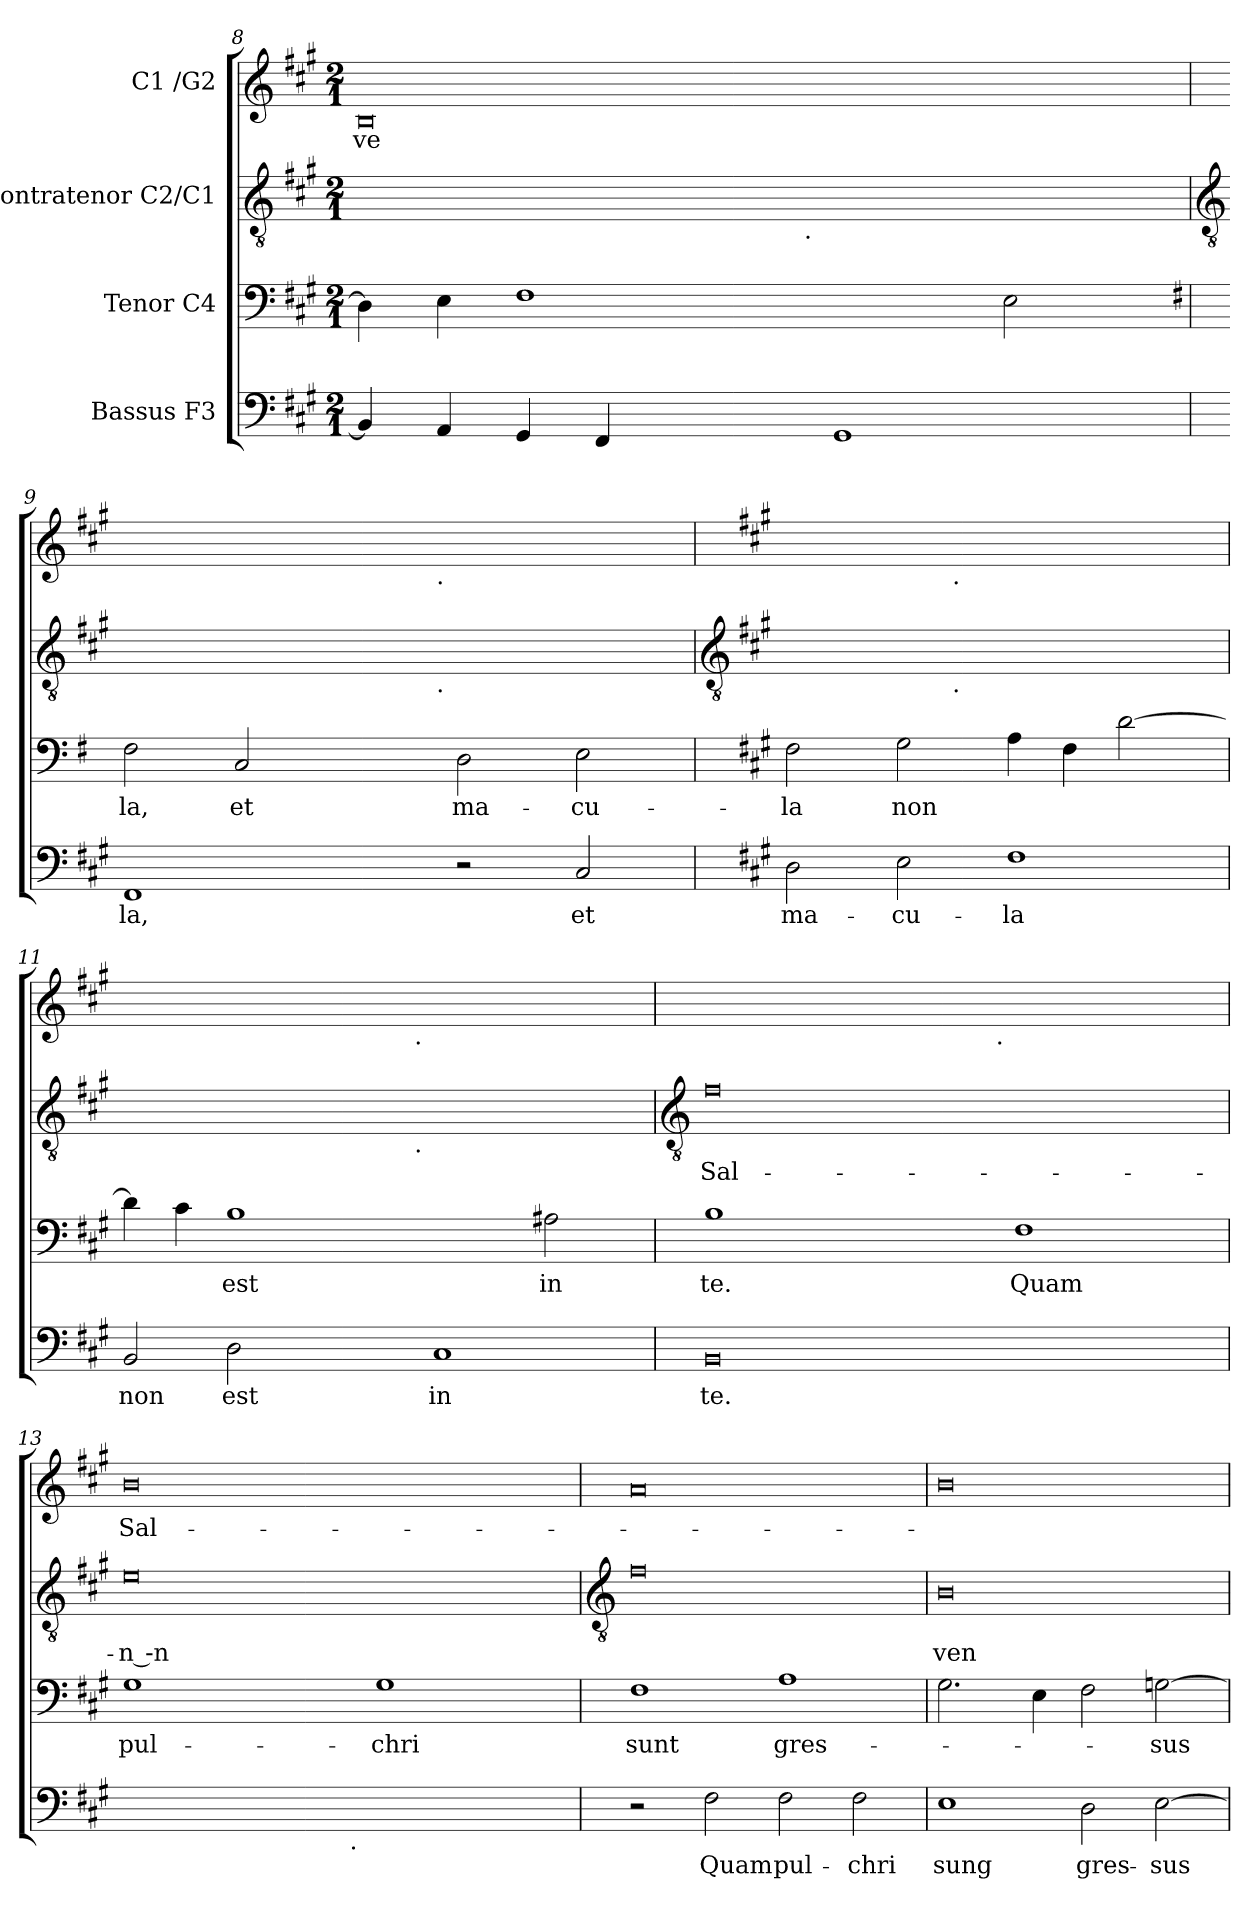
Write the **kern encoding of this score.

**kern	**text	**kern	**text	**kern	**text	**kern	**text
*part4	*part4	*part3	*part3	*part2	*part2	*part1	*part1
*staff4	*staff4	*staff3	*staff3	*staff2	*staff2	*staff1	*staff1
*I"Bassus F3	*	*I"Tenor C4	*	*I"Contratenor C2/C1	*	*I"C1 /G2	*
*clefF4	*	*clefF4	*	*clefGv2	*	*clefG2	*
*k[f#c#g#]	*	*k[f#c#g#]	*	*k[f#c#g#]	*	*k[f#c#g#]	*
*A:	*	*A:	*	*A:	*	*A:	*
*M2/1	*	*M2/1	*	*M2/1	*	*M2/1	*
=8	=8	=8	=8	=8	=8	=8	=8
!	!	!	!	!	!	!	!LO:LY:b
4BB/]	.	4D\]	.	4ryy	.	0B	-ve
4AA/	.	4E\	.	4ryy	.	.	.
4GG#/	.	1F#	.	4ryy	.	.	.
4FF#/	.	.	.	64ryy	.	.	.
.	.	.	.	64ryy	.	.	.
.	.	.	.	64ryy	.	.	.
.	.	.	.	64ryy	.	.	.
.	.	.	.	64ryy	.	.	.
.	.	.	.	64ryy	.	.	.
.	.	.	.	64ryy	.	.	.
.	.	.	.	64ryy	.	.	.
.	.	.	.	64ryy	.	.	.
.	.	.	.	64ryy	.	.	.
.	.	.	.	64ryy	.	.	.
.	.	.	.	64ryy	.	.	.
.	.	.	.	64ryy	.	.	.
.	.	.	.	64ryy	.	.	.
!	!	!	!	!LO:TX:b:t=.	!	!	!
.	.	.	.	64ryy	.	.	.
.	.	.	.	4ryy	.	.	.
1GG#	.	.	.	.	.	.	.
.	.	.	.	4ryy	.	.	.
.	.	.	.	4ryy	.	.	.
.	.	2E\	.	.	.	.	.
.	.	.	.	4ryy	.	.	.
.	.	.	.	64ryy	.	.	.
*	*	*k[f#]	*	*	*	*	*
*	*	*G:	*	*	*	*	*
!!LO:LB:g=z
=9	=9	=9	=9	=9	=9	=9	=9
*	*	*	*	*clefGv2	*	*	*
!	!LO:LY:b	!	!LO:LY:b	!	!	!	!
1FF#	-la,	2F#\	-la,	4ryy	.	4ryy	.
.	.	.	.	4ryy	.	4ryy	.
!	!	!	!LO:LY:b	!	!	!	!
.	.	2C/	et	4ryy	.	4ryy	.
.	.	.	.	64ryy	.	64ryy	.
.	.	.	.	64ryy	.	64ryy	.
.	.	.	.	64ryy	.	64ryy	.
.	.	.	.	64ryy	.	64ryy	.
.	.	.	.	64ryy	.	64ryy	.
.	.	.	.	64ryy	.	64ryy	.
.	.	.	.	64ryy	.	64ryy	.
.	.	.	.	64ryy	.	64ryy	.
.	.	.	.	64ryy	.	64ryy	.
.	.	.	.	64ryy	.	64ryy	.
.	.	.	.	64ryy	.	64ryy	.
.	.	.	.	64ryy	.	64ryy	.
.	.	.	.	64ryy	.	64ryy	.
.	.	.	.	64ryy	.	64ryy	.
!	!	!	!	!	!	!LO:TX:b:t=.	!
!	!	!	!	!LO:TX:b:t=.	!	!	!
.	.	.	.	64ryy	.	64ryy	.
.	.	.	.	4ryy	.	4ryy	.
!	!	!	!LO:LY:b	!	!	!	!
2r	.	2D\	ma-	.	.	.	.
.	.	.	.	4ryy	.	4ryy	.
.	.	.	.	4ryy	.	4ryy	.
!	!LO:LY:b	!	!LO:LY:b	!	!	!	!
2C#/	et	2E\	-cu-	.	.	.	.
.	.	.	.	4ryy	.	4ryy	.
.	.	.	.	64ryy	.	64ryy	.
!!LO:LB:g=z
=10	=10	=10	=10	=10	=10	=10	=10
*	*	*	*	*clefGv2	*	*	*
*	*	*k[f#c#g#]	*	*	*	*	*
*	*	*A:	*	*	*	*	*
!	!LO:LY:b	!	!LO:LY:b	!	!	!	!
2D\	ma-	2F#\	-la	4ryy	.	4ryy	.
.	.	.	.	4ryy	.	4ryy	.
!	!LO:LY:b	!	!LO:LY:b	!	!	!	!
2E\	-cu-	2G#\	non	4ryy	.	4ryy	.
!	!	!	!	!	!	!LO:TX:b:t=.	!
!	!	!	!	!LO:TX:b:t=.	!	!	!
.	.	.	.	4ryy	.	4ryy	.
!	!LO:LY:b	!	!	!	!	!	!
1F#	-la	4A\	.	4ryy	.	4ryy	.
.	.	4F#\	.	4ryy	.	4ryy	.
.	.	[2d\	.	4ryy	.	4ryy	.
.	.	.	.	4ryy	.	4ryy	.
=11	=11	=11	=11	=11	=11	=11	=11
!	!LO:LY:b	!	!	!	!	!	!
2BB/	non	4d\]	.	4ryy	.	4ryy	.
.	.	4c#\	.	4ryy	.	4ryy	.
!	!LO:LY:b	!	!LO:LY:b	!	!	!	!
2D\	est	1B	est	4ryy	.	4ryy	.
.	.	.	.	64ryy	.	64ryy	.
.	.	.	.	64ryy	.	64ryy	.
.	.	.	.	64ryy	.	64ryy	.
.	.	.	.	64ryy	.	64ryy	.
.	.	.	.	64ryy	.	64ryy	.
.	.	.	.	64ryy	.	64ryy	.
.	.	.	.	64ryy	.	64ryy	.
.	.	.	.	64ryy	.	64ryy	.
.	.	.	.	64ryy	.	64ryy	.
.	.	.	.	64ryy	.	64ryy	.
.	.	.	.	64ryy	.	64ryy	.
.	.	.	.	64ryy	.	64ryy	.
.	.	.	.	64ryy	.	64ryy	.
.	.	.	.	64ryy	.	64ryy	.
!	!	!	!	!	!	!LO:TX:b:t=.	!
!	!	!	!	!LO:TX:b:t=.	!	!	!
.	.	.	.	64ryy	.	64ryy	.
.	.	.	.	4ryy	.	4ryy	.
!	!LO:LY:b	!	!	!	!	!	!
1C#	in	.	.	.	.	.	.
.	.	.	.	4ryy	.	4ryy	.
.	.	.	.	4ryy	.	4ryy	.
!	!	!	!LO:LY:b	!	!	!	!
.	.	2A#X\	in	.	.	.	.
.	.	.	.	4ryy	.	4ryy	.
.	.	.	.	64ryy	.	64ryy	.
!!LO:LB:g=z
=12	=12	=12	=12	=12	=12	=12	=12
*	*	*	*	*clefGv2	*	*	*
!	!LO:LY:b	!	!LO:LY:b	!	!LO:LY:b	!	!
0BB	te.	1B	te.	0f#	Sal-	4ryy	.
.	.	.	.	.	.	4ryy	.
.	.	.	.	.	.	4ryy	.
.	.	.	.	.	.	64ryy	.
.	.	.	.	.	.	64ryy	.
.	.	.	.	.	.	64ryy	.
.	.	.	.	.	.	64ryy	.
.	.	.	.	.	.	64ryy	.
.	.	.	.	.	.	64ryy	.
.	.	.	.	.	.	64ryy	.
.	.	.	.	.	.	64ryy	.
.	.	.	.	.	.	64ryy	.
.	.	.	.	.	.	64ryy	.
.	.	.	.	.	.	64ryy	.
.	.	.	.	.	.	64ryy	.
.	.	.	.	.	.	64ryy	.
.	.	.	.	.	.	64ryy	.
!	!	!	!	!	!	!LO:TX:b:t=.	!
.	.	.	.	.	.	64ryy	.
.	.	.	.	.	.	4ryy	.
!	!	!	!LO:LY:b	!	!	!	!
.	.	1F#	Quam	.	.	.	.
.	.	.	.	.	.	4ryy	.
.	.	.	.	.	.	4ryy	.
.	.	.	.	.	.	4ryy	.
.	.	.	.	.	.	64ryy	.
=13	=13	=13	=13	=13	=13	=13	=13
!	!	!	!LO:LY:b	!	!LO:LY:b	!	!LO:LY:b
4ryy	.	1G#	pul-	0e	-n -n	0b	Sal-
4ryy	.	.	.	.	.	.	.
4ryy	.	.	.	.	.	.	.
32ryy	.	.	.	.	.	.	.
32ryy	.	.	.	.	.	.	.
32ryy	.	.	.	.	.	.	.
32ryy	.	.	.	.	.	.	.
32ryy	.	.	.	.	.	.	.
32ryy	.	.	.	.	.	.	.
!LO:TX:b:t=.	!	!	!	!	!	!	!
32ryy	.	.	.	.	.	.	.
4ryy	.	.	.	.	.	.	.
!	!	!	!LO:LY:b	!	!	!	!
.	.	1G#	-chri	.	.	.	.
4ryy	.	.	.	.	.	.	.
4ryy	.	.	.	.	.	.	.
4ryy	.	.	.	.	.	.	.
32ryy	.	.	.	.	.	.	.
!!LO:LB:g=z
=14	=14	=14	=14	=14	=14	=14	=14
*	*	*	*	*clefGv2	*	*	*
!	!	!	!LO:LY:b	!	!	!	!
2r	.	1F#	sunt	0f#	.	0a	.
!	!LO:LY:b	!	!	!	!	!	!
2F#\	Quam	.	.	.	.	.	.
!	!LO:LY:b	!	!LO:LY:b	!	!	!	!
2F#\	pul-	1A	gres-	.	.	.	.
!	!LO:LY:b	!	!	!	!	!	!
2F#\	-chri	.	.	.	.	.	.
=15	=15	=15	=15	=15	=15	=15	=15
!	!LO:LY:b	!	!	!	!LO:LY:b	!	!
1E	sung	2.G#\	.	0B	ven	0b	.
.	.	4E\	.	.	.	.	.
!	!LO:LY:b	!	!	!	!	!	!
2D\	gres-	2F#\	.	.	.	.	.
!	!LO:LY:b	!	!LO:LY:b	!	!	!	!
[2E\	-sus	[2Gn\	-sus	.	.	.	.
=	=	=	=	=	=	=	=
*-	*-	*-	*-	*-	*-	*-	*-
